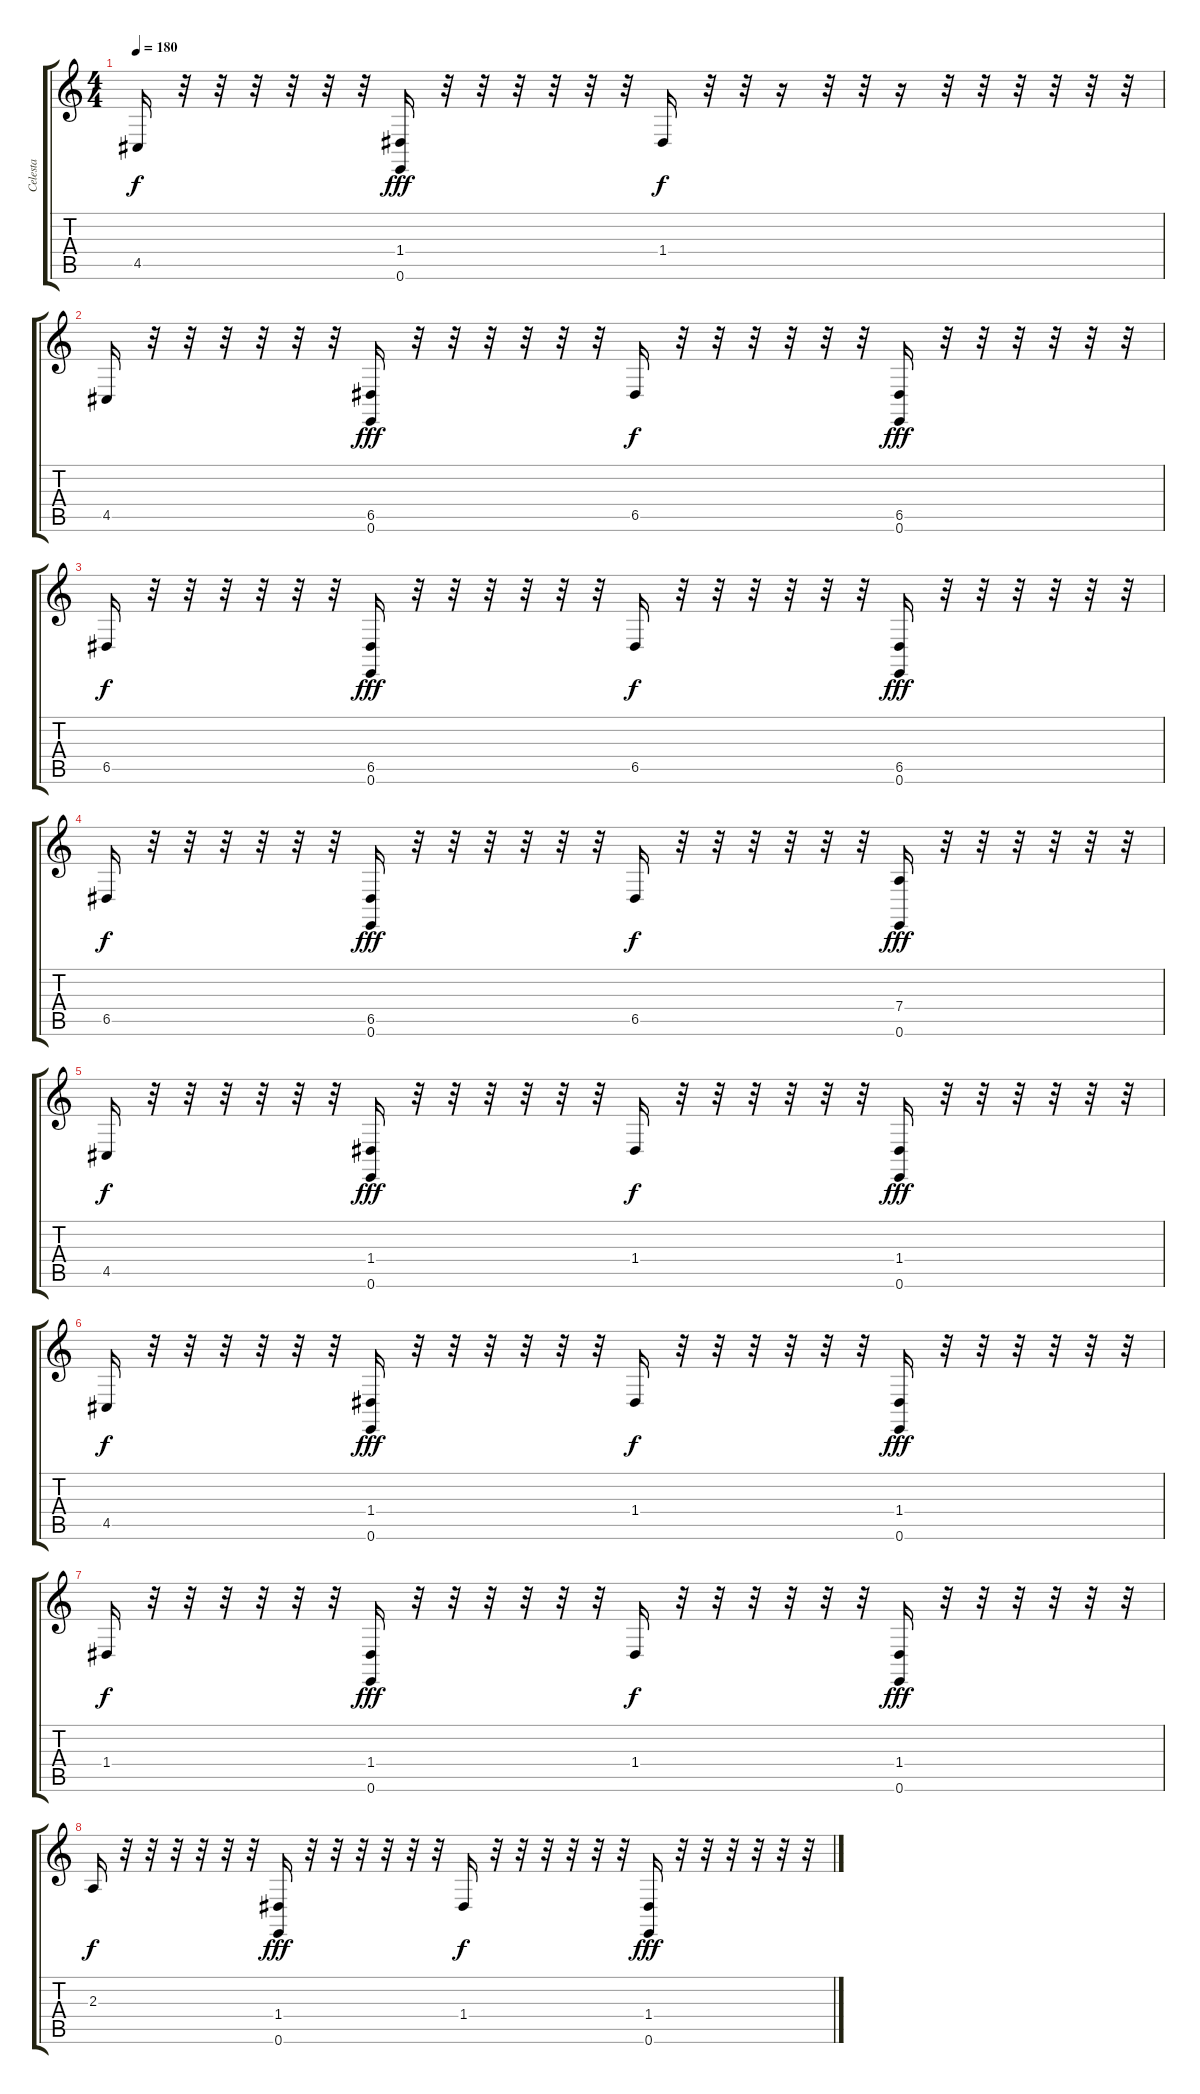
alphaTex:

\track ("Celesta" "Celesta") {instrument celesta}
\staff {score tabs}
\tuning (E4 B3 G3 D3 A2 E2) {hide}
\ts (4 4)
\tempo 180
\clef g2
\ks c
4.5.16{dy f} r.32 r.32 r.32 r.32 r.32 r.32 (1.4 0.6).16{dy fff} r.32 r.32 r.32 r.32 r.32 r.32 1.4.16{dy f} r.32 r.32 r.16 r.32 r.32 r.16 r.32 r.32 r.32 r.32 r.32 r.32 |
4.5.16 r.32 r.32 r.32 r.32 r.32 r.32 (6.5 0.6).16{dy fff} r.32 r.32 r.32 r.32 r.32 r.32 6.5.16{dy f} r.32 r.32 r.32 r.32 r.32 r.32 (6.5 0.6).16{dy fff} r.32 r.32 r.32 r.32 r.32 r.32 |
6.5.16{dy f} r.32 r.32 r.32 r.32 r.32 r.32 (6.5 0.6).16{dy fff} r.32 r.32 r.32 r.32 r.32 r.32 6.5.16{dy f} r.32 r.32 r.32 r.32 r.32 r.32 (6.5 0.6).16{dy fff} r.32 r.32 r.32 r.32 r.32 r.32 |
6.5.16{dy f} r.32 r.32 r.32 r.32 r.32 r.32 (6.5 0.6).16{dy fff} r.32 r.32 r.32 r.32 r.32 r.32 6.5.16{dy f} r.32 r.32 r.32 r.32 r.32 r.32 (7.4 0.6).16{dy fff} r.32 r.32 r.32 r.32 r.32 r.32 |
4.5.16{dy f} r.32 r.32 r.32 r.32 r.32 r.32 (1.4 0.6).16{dy fff} r.32 r.32 r.32 r.32 r.32 r.32 1.4.16{dy f} r.32 r.32 r.32 r.32 r.32 r.32 (1.4 0.6).16{dy fff} r.32 r.32 r.32 r.32 r.32 r.32 |
4.5.16{dy f} r.32 r.32 r.32 r.32 r.32 r.32 (1.4 0.6).16{dy fff} r.32 r.32 r.32 r.32 r.32 r.32 1.4.16{dy f} r.32 r.32 r.32 r.32 r.32 r.32 (1.4 0.6).16{dy fff} r.32 r.32 r.32 r.32 r.32 r.32 |
1.4.16{dy f} r.32 r.32 r.32 r.32 r.32 r.32 (1.4 0.6).16{dy fff} r.32 r.32 r.32 r.32 r.32 r.32 1.4.16{dy f} r.32 r.32 r.32 r.32 r.32 r.32 (1.4 0.6).16{dy fff} r.32 r.32 r.32 r.32 r.32 r.32 |
2.3.16{dy f} r.32 r.32 r.32 r.32 r.32 r.32 (1.4 0.6).16{dy fff} r.32 r.32 r.32 r.32 r.32 r.32 1.4.16{dy f} r.32 r.32 r.32 r.32 r.32 r.32 (1.4 0.6).16{dy fff} r.32 r.32 r.32 r.32 r.32 r.32
